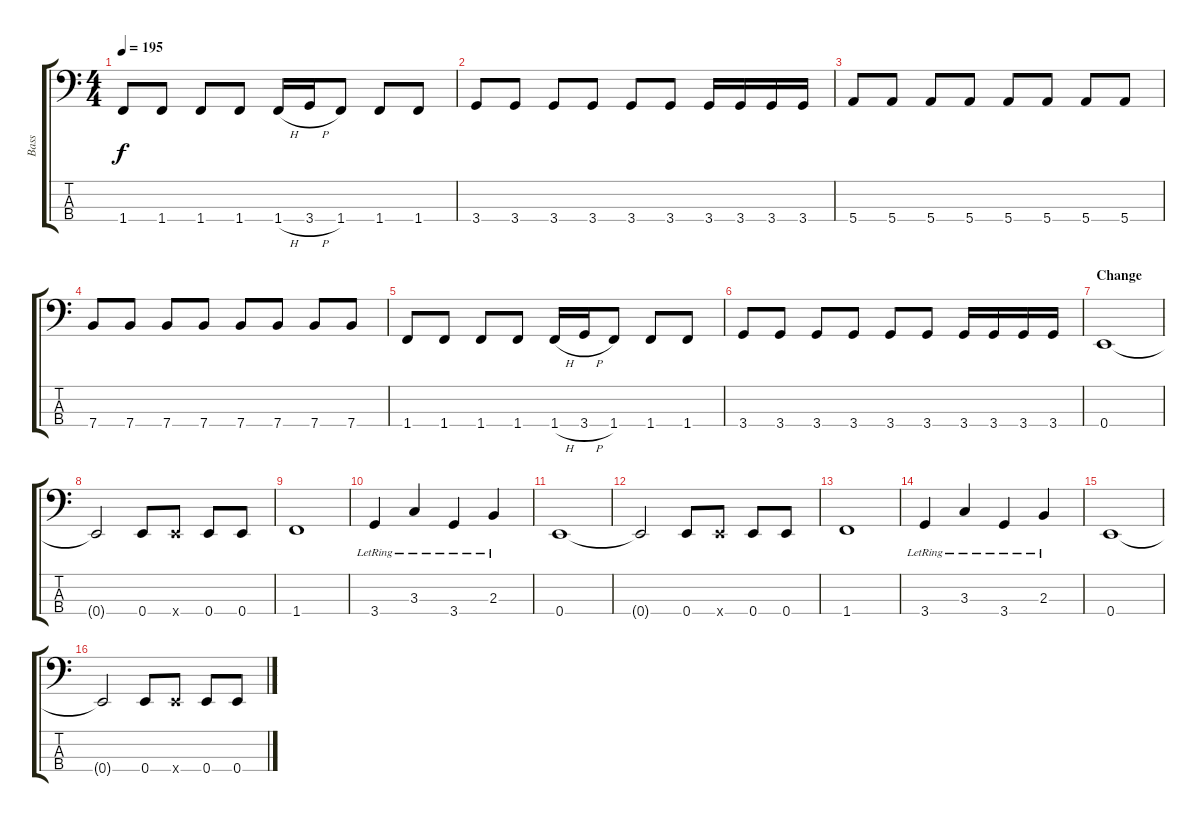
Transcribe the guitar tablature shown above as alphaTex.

\track ("Bass" "Bass") {instrument electricbassfinger}
\staff {score tabs}
\tuning (G2 D2 A1 E1) {hide}
\ts (4 4)
\tempo 195
\clef f4
\ks c
1.4.8{dy f} 1.4.8 1.4.8 1.4.8 1.4{h}.16 3.4{h}.16 1.4.8 1.4.8 1.4.8 |
3.4.8 3.4.8 3.4.8 3.4.8 3.4.8 3.4.8 3.4.16 3.4.16 3.4.16 3.4.16 |
5.4.8 5.4.8 5.4.8 5.4.8 5.4.8 5.4.8 5.4.8 5.4.8 |
7.4.8 7.4.8 7.4.8 7.4.8 7.4.8 7.4.8 7.4.8 7.4.8 |
1.4.8 1.4.8 1.4.8 1.4.8 1.4{h}.16 3.4{h}.16 1.4.8 1.4.8 1.4.8 |
3.4.8 3.4.8 3.4.8 3.4.8 3.4.8 3.4.8 3.4.16 3.4.16 3.4.16 3.4.16 |
\section ("" "Change")
0.4.1 |
0.4{t}.2 0.4.8 0.4{x}.8 0.4.8 0.4.8 |
1.4.1 |
3.4{lr}.4 3.3{lr}.4 3.4{lr}.4 2.3{lr}.4 |
0.4.1 |
0.4{t}.2 0.4.8 0.4{x}.8 0.4.8 0.4.8 |
1.4.1 |
3.4{lr}.4 3.3{lr}.4 3.4{lr}.4 2.3{lr}.4 |
0.4.1 |
0.4{t}.2 0.4.8 0.4{x}.8 0.4.8 0.4.8
